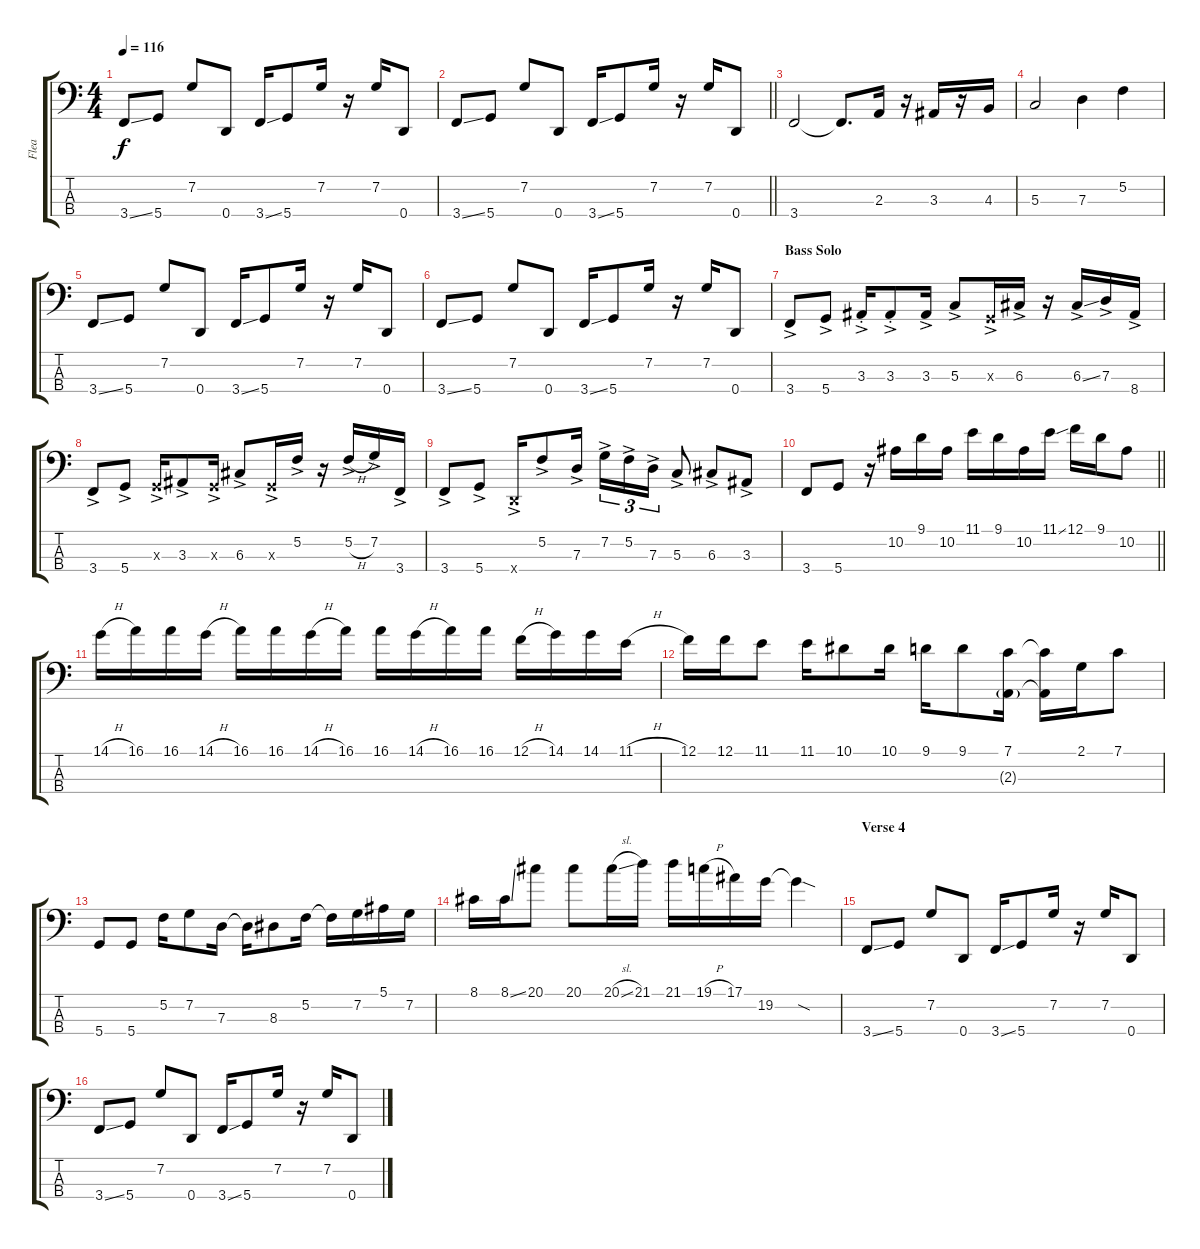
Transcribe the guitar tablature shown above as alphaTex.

\track ("Flea" "Flea") {instrument slapbass1}
\staff {score tabs}
\tuning (F2 C2 G1 D1) {hide}
\ts (4 4)
\tempo 116
\clef f4
\ks c
3.4{ss}.8{dy f} 5.4.8 7.2.8 0.4.8 3.4{ss}.16 5.4.8 7.2.16 r.16 7.2.16 0.4.8 |
\barLineRight lightlight
3.4{ss}.8 5.4.8 7.2.8 0.4.8 3.4{ss}.16 5.4.8 7.2.16 r.16 7.2.16 0.4.8 |
3.4.2 3.4{t}.8{d} 2.3.16 r.16 3.3.16 r.16 4.3.16 |
5.3.2 7.3.4 5.2.4 |
3.4{ss}.8 5.4.8 7.2.8 0.4.8 3.4{ss}.16 5.4.8 7.2.16 r.16 7.2.16 0.4.8 |
3.4{ss}.8 5.4.8 7.2.8 0.4.8 3.4{ss}.16 5.4.8 7.2.16 r.16 7.2.16 0.4.8 |
\section ("" "Bass Solo")
3.4{ac}.8 5.4{ac}.8 3.3{ac st}.16 3.3{ac st}.8 3.3{ac}.16 5.3{ac}.8 0.3{ac x}.16 6.3{ac}.16 r.16 6.3{ss ac}.16 7.3{ac}.16 8.4{ac}.16 |
3.4{ac}.8 5.4{ac}.8 0.3{ac x}.16 3.3{ac}.8 0.3{ac x}.16 6.3{ac}.8 0.3{ac x}.16 5.2{ac}.16 r.16 5.2{h ac}.16 7.2{ac}.16 3.4{ac}.16 |
3.4{ac}.8 5.4{ac}.8 0.4{ac x}.16 5.2{ac}.8 7.3{ac}.16 7.2{ac}.16{tu (3 2)} 5.2{ac}.16{tu (3 2)} 7.3{ac}.16{tu (3 2)} 5.3{ac}.8 6.3{ac}.8 3.3{ac}.8 |
\barLineRight lightlight
3.4.8 5.4.8 r.16 10.2.16 9.1.16 10.2.16 11.1.16 9.1.16 10.2.16 11.1{ss}.16 12.1.16 9.1.16 10.2.8 |
14.1{h}.16 16.1.16 16.1.16 14.1{h}.16 16.1.16 16.1.16 14.1{h}.16 16.1.16 16.1.16 14.1{h}.16 16.1.16 16.1.16 12.1{h}.16 14.1.16 14.1.16 11.1{h}.16 |
12.1.16 12.1.16 11.1.8 11.1.16 10.1.8 10.1.16 9.1.16 9.1.8 (7.1 2.3{g}).16 (7.1{t} 2.3{t}).16 2.1.16 7.1.8 |
5.4.8 5.4.8 5.2.16 7.2.8 7.3.16 7.3{t}.16 8.3.8 5.2.16 5.2{t}.16 7.2.16 5.1.16 7.2.16 |
8.1.16 8.1{ss}.16 20.1.8 20.1.8 20.1{sl}.16 21.1.16 21.1.16 19.1{h}.16 17.1.16 19.2.16 19.2{sod t}.4 |
\section ("" "Verse 4")
3.4{ss}.8 5.4.8 7.2.8 0.4.8 3.4{ss}.16 5.4.8 7.2.16 r.16 7.2.16 0.4.8 |
3.4{ss}.8 5.4.8 7.2.8 0.4.8 3.4{ss}.16 5.4.8 7.2.16 r.16 7.2.16 0.4.8
